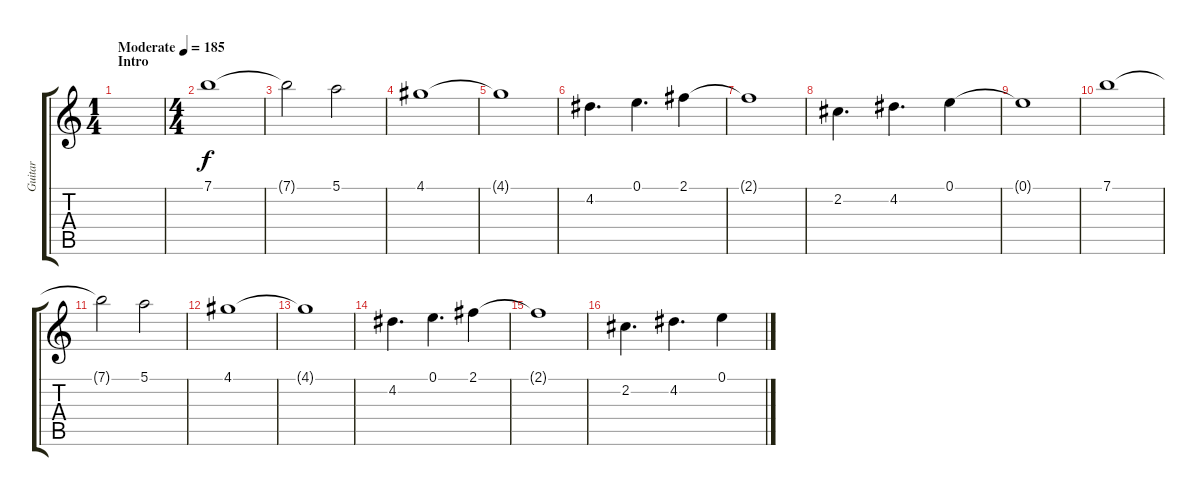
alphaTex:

\track ("Guitar" "Guitar") {instrument distortionguitar}
\staff {score tabs}
\tuning (E4 B3 G3 D3 A2 E2) {hide}
\ts (1 4)
\section ("" "Intro")
\tempo (185 "Moderate")
\clef g2
\ks c
|
\ts (4 4)
7.1.1 |
7.1{t}.2 5.1.2 |
4.1.1 |
4.1{t}.1 |
4.2.4{d} 0.1.4{d} 2.1.4 |
2.1{t}.1 |
2.2.4{d} 4.2.4{d} 0.1.4 |
0.1{t}.1 |
7.1.1 |
7.1{t}.2 5.1.2 |
4.1.1 |
4.1{t}.1 |
4.2.4{d} 0.1.4{d} 2.1.4 |
2.1{t}.1 |
2.2.4{d} 4.2.4{d} 0.1.4
